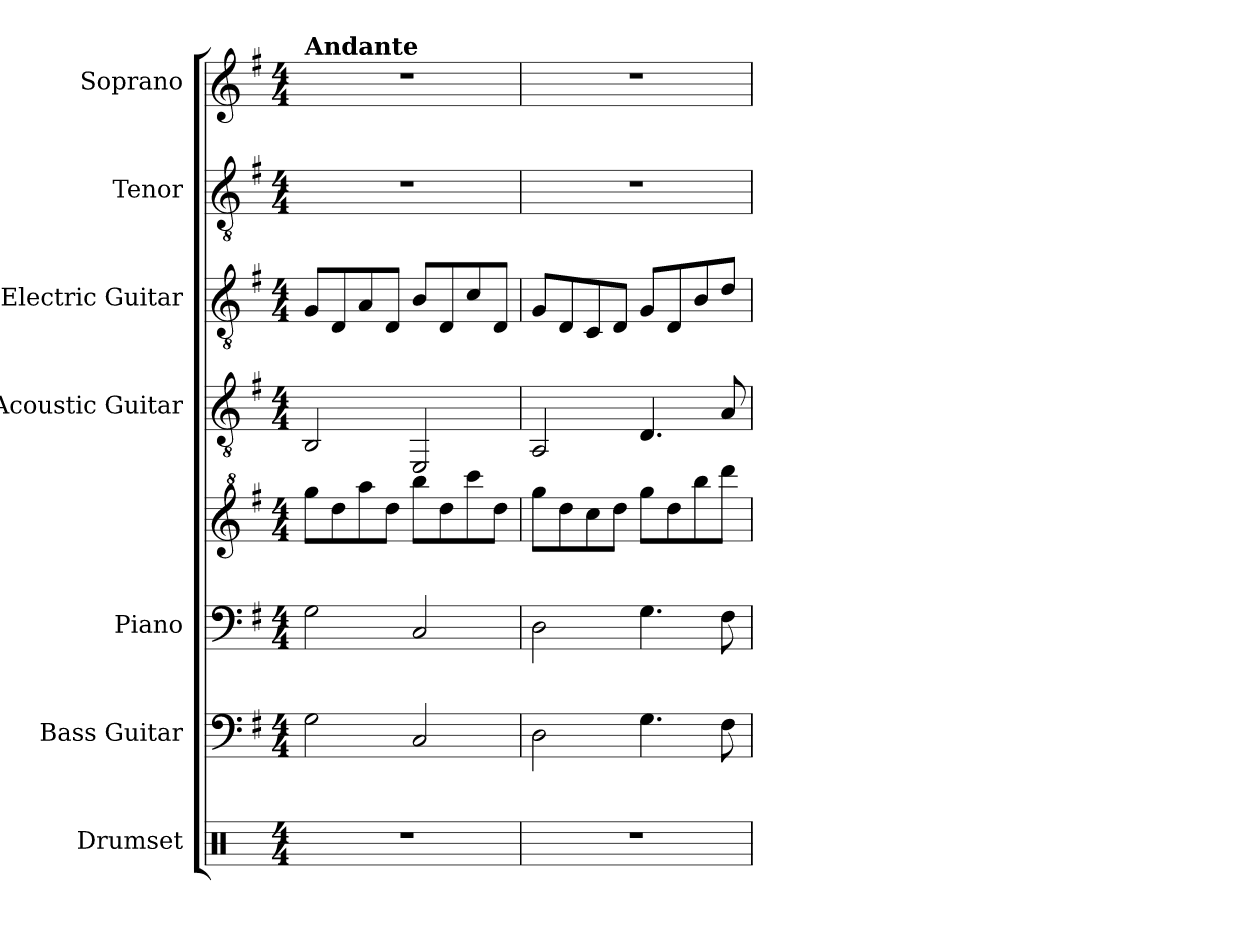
**kern	**kern	**kern	**kern	**kern	**kern	**kern	**kern
*part7	*part6	*part5	*part5	*part4	*part3	*part2	*part1
*staff8	*staff7	*staff6	*staff5	*staff4	*staff3	*staff2	*staff1
*I"Drumset	*I"Bass Guitar	*I"Piano	*	*I"Acoustic Guitar	*I"Electric Guitar	*I"Tenor	*I"Soprano
*I'Drs.	*I'B. Guit.	*I'Pno.	*	*I'Guit.	*I'El. Guit.	*I'T.	*I'S.
*clefX	*clefF4	*clefF4	*clefG^2	*clefGv2	*clefGv2	*clefGv2	*clefG2
*	*ITrd7c12	*	*	*	*	*	*
*k[]	*k[f#]	*k[f#]	*k[f#]	*k[f#]	*k[f#]	*k[f#]	*k[f#]
*M4/4	*M4/4	*M4/4	*M4/4	*M4/4	*M4/4	*M4/4	*M4/4
=1	=1	=1	=1	=1	=1	=1	=1
!	!	!	!	!	!	!	!LO:TX:a:B:t=Andante
1r	2GG\	2G\	8ggg\L	2BB/	8G/L	1r	1r
.	.	.	8ddd\	.	8D/	.	.
.	.	.	8aaa\	.	8A/	.	.
.	.	.	8ddd\J	.	8D/J	.	.
.	2CC/	2C/	8bbb\L	2EE/	8B/L	.	.
.	.	.	8ddd\	.	8D/	.	.
.	.	.	8cccc\	.	8c/	.	.
.	.	.	8ddd\J	.	8D/J	.	.
=2	=2	=2	=2	=2	=2	=2	=2
1r	2DD\	2D\	8ggg\L	2AA/	8G/L	1r	1r
.	.	.	8ddd\	.	8D/	.	.
.	.	.	8ccc\	.	8C/	.	.
.	.	.	8ddd\J	.	8D/J	.	.
.	4.GG\	4.G\	8ggg\L	4.D/	8G/L	.	.
.	.	.	8ddd\	.	8D/	.	.
.	.	.	8bbb\	.	8B/	.	.
.	8FF#\	8F#\	8dddd\J	8A/	8d/J	.	.
=	=	=	=	=	=	=	=
*-	*-	*-	*-	*-	*-	*-	*-
